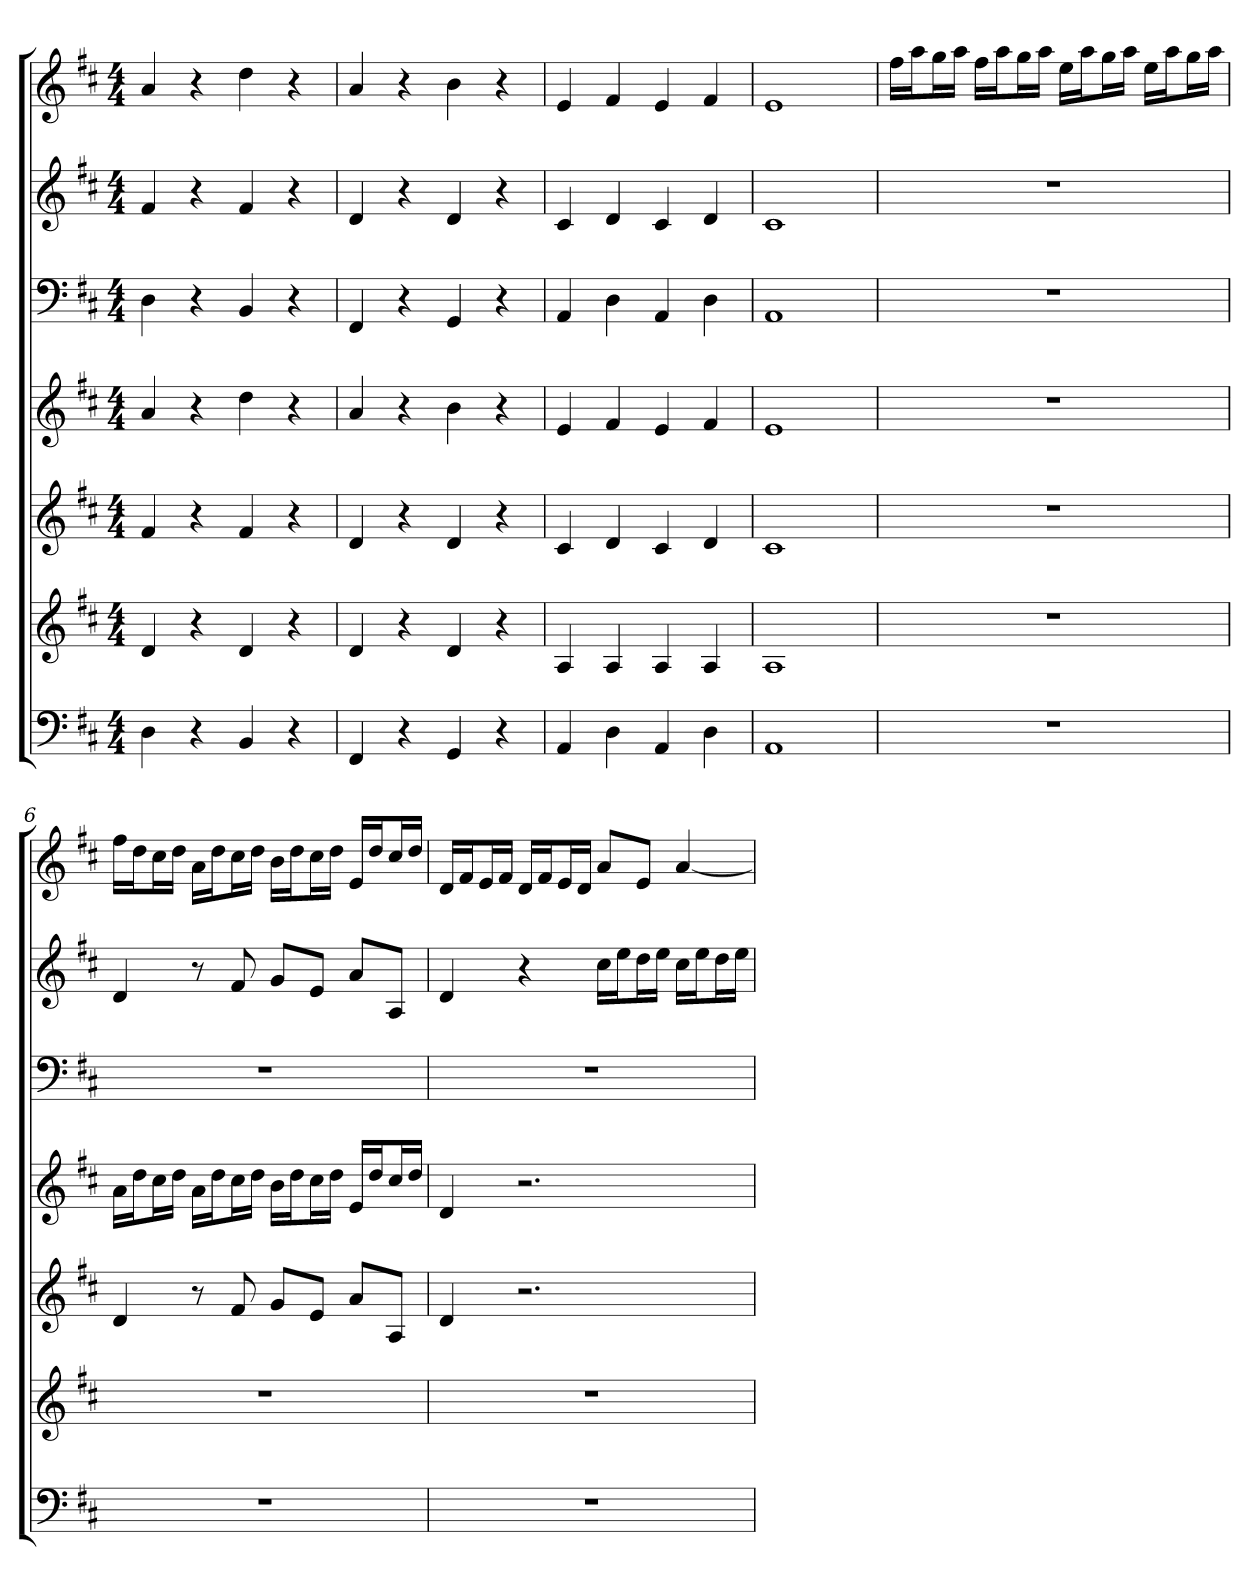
**kern	**kern	**kern	**kern	**kern	**kern	**kern
*part7	*part6	*part5	*part4	*part3	*part2	*part1
*staff7	*staff6	*staff5	*staff4	*staff3	*staff2	*staff1
*k[f#c#]	*k[f#c#]	*k[f#c#]	*k[f#c#]	*k[f#c#]	*k[f#c#]	*k[f#c#]
*D:	*D:	*D:	*D:	*D:	*D:	*D:
*M4/4	*M4/4	*M4/4	*M4/4	*M4/4	*M4/4	*M4/4
=1	=1	=1	=1	=1	=1	=1
4D	4d	4f#	4a	4D	4f#	4a
4r	4r	4r	4r	4r	4r	4r
4BB	4d	4f#	4dd	4BB	4f#	4dd
4r	4r	4r	4r	4r	4r	4r
=2	=2	=2	=2	=2	=2	=2
4FF#	4d	4d	4a	4FF#	4d	4a
4r	4r	4r	4r	4r	4r	4r
4GG	4d	4d	4b	4GG	4d	4b
4r	4r	4r	4r	4r	4r	4r
=3	=3	=3	=3	=3	=3	=3
4AA	4A	4c#	4e	4AA	4c#	4e
4D	4A	4d	4f#	4D	4d	4f#
4AA	4A	4c#	4e	4AA	4c#	4e
4D	4A	4d	4f#	4D	4d	4f#
=4	=4	=4	=4	=4	=4	=4
1AA	1A	1c#	1e	1AA	1c#	1e
=5	=5	=5	=5	=5	=5	=5
1r	1r	1r	1r	1r	1r	16ff#LL
.	.	.	.	.	.	16aaJ
.	.	.	.	.	.	16ggL
.	.	.	.	.	.	16aaJJ
.	.	.	.	.	.	16ff#LL
.	.	.	.	.	.	16aaJ
.	.	.	.	.	.	16ggL
.	.	.	.	.	.	16aaJJ
.	.	.	.	.	.	16eeLL
.	.	.	.	.	.	16aaJ
.	.	.	.	.	.	16ggL
.	.	.	.	.	.	16aaJJ
.	.	.	.	.	.	16eeLL
.	.	.	.	.	.	16aaJ
.	.	.	.	.	.	16ggL
.	.	.	.	.	.	16aaJJ
=6	=6	=6	=6	=6	=6	=6
1r	1r	4d	16aLL	1r	4d	16ff#LL
.	.	.	16ddJ	.	.	16ddJ
.	.	.	16cc#L	.	.	16cc#L
.	.	.	16ddJJ	.	.	16ddJJ
.	.	8r	16aLL	.	8r	16aLL
.	.	.	16ddJ	.	.	16ddJ
.	.	8f#	16cc#L	.	8f#	16cc#L
.	.	.	16ddJJ	.	.	16ddJJ
.	.	8gL	16bLL	.	8gL	16bLL
.	.	.	16ddJ	.	.	16ddJ
.	.	8eJ	16cc#L	.	8eJ	16cc#L
.	.	.	16ddJJ	.	.	16ddJJ
.	.	8aL	16eLL	.	8aL	16eLL
.	.	.	16ddJ	.	.	16ddJ
.	.	8AJ	16cc#L	.	8AJ	16cc#L
.	.	.	16ddJJ	.	.	16ddJJ
=7	=7	=7	=7	=7	=7	=7
1r	1r	4d	4d	1r	4d	16dLL
.	.	.	.	.	.	16f#J
.	.	.	.	.	.	16eL
.	.	.	.	.	.	16f#JJ
.	.	2.r	2.r	.	4r	16dLL
.	.	.	.	.	.	16f#J
.	.	.	.	.	.	16eL
.	.	.	.	.	.	16dJJ
.	.	.	.	.	16cc#LL	8aL
.	.	.	.	.	16eeJ	.
.	.	.	.	.	16ddL	8eJ
.	.	.	.	.	16eeJJ	.
.	.	.	.	.	16cc#LL	[4a
.	.	.	.	.	16eeJ	.
.	.	.	.	.	16ddL	.
.	.	.	.	.	16eeJJ	.
=	=	=	=	=	=	=
*-	*-	*-	*-	*-	*-	*-
